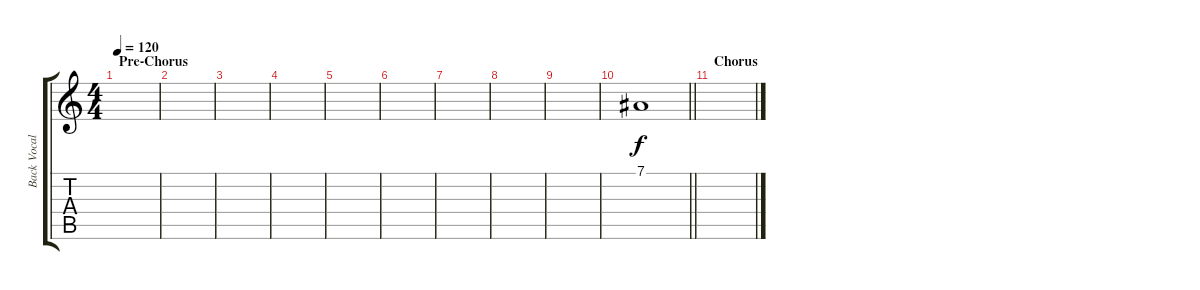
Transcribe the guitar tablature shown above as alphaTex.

\track ("Back Vocals" "Back Vocal") {instrument tenorsax}
\staff {score tabs}
\tuning (Eb4 Bb3 Gb3 Db3 Ab2 Eb2) {hide}
\ts (4 4)
\section ("" "Pre-Chorus")
\tempo 120
\clef g2
\ks c
|
|
|
|
|
|
|
|
|
\barLineRight lightlight
7.1.1 |
\section ("" "Chorus")
